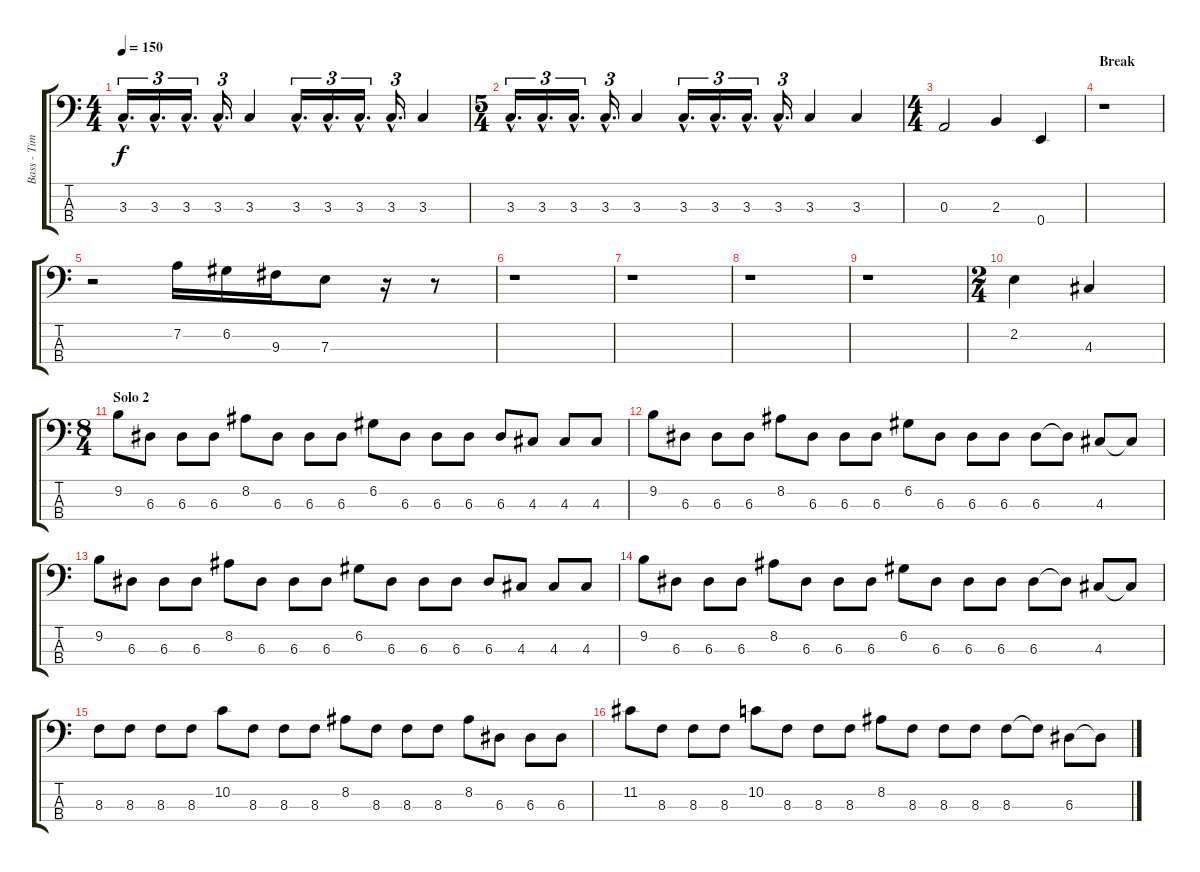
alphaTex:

\track ("Bass - Timi Hansen" "Bass - Tim") {instrument slapbass2}
\staff {score tabs}
\tuning (G2 D2 A1 E1) {hide}
\ts (4 4)
\tempo 150
\clef f4
\ks c
3.3{hac}.16{d tu (3 2) dy f} 3.3{hac}.16{d tu (3 2)} 3.3{hac}.16{d tu (3 2)} 3.3{hac}.16{d tu (3 2)} 3.3.4 3.3{hac}.16{d tu (3 2)} 3.3{hac}.16{d tu (3 2)} 3.3{hac}.16{d tu (3 2)} 3.3{hac}.16{d tu (3 2)} 3.3.4 |
\ts (5 4)
3.3{hac}.16{d tu (3 2)} 3.3{hac}.16{d tu (3 2)} 3.3{hac}.16{d tu (3 2)} 3.3{hac}.16{d tu (3 2)} 3.3.4 3.3{hac}.16{d tu (3 2)} 3.3{hac}.16{d tu (3 2)} 3.3{hac}.16{d tu (3 2)} 3.3{hac}.16{d tu (3 2)} 3.3.4 3.3.4 |
\ts (4 4)
0.3.2 2.3.4 0.4.4 |
\section ("" "Break")
r.1 |
r.2 7.2.16 6.2.16 9.3.16 7.3.8 r.16 r.8 |
r.1 |
r.1 |
r.1 |
r.1 |
\ts (2 4)
2.2.4 4.3.4 |
\ts (8 4)
\section ("" "Solo 2")
9.2.8 6.3.8 6.3.8 6.3.8 8.2.8 6.3.8 6.3.8 6.3.8 6.2.8 6.3.8 6.3.8 6.3.8 6.3.8 4.3.8 4.3.8 4.3.8 |
9.2.8 6.3.8 6.3.8 6.3.8 8.2.8 6.3.8 6.3.8 6.3.8 6.2.8 6.3.8 6.3.8 6.3.8 6.3.8 6.3{t}.8 4.3.8 4.3{t}.8 |
9.2.8 6.3.8 6.3.8 6.3.8 8.2.8 6.3.8 6.3.8 6.3.8 6.2.8 6.3.8 6.3.8 6.3.8 6.3.8 4.3.8 4.3.8 4.3.8 |
9.2.8 6.3.8 6.3.8 6.3.8 8.2.8 6.3.8 6.3.8 6.3.8 6.2.8 6.3.8 6.3.8 6.3.8 6.3.8 6.3{t}.8 4.3.8 4.3{t}.8 |
\section ("" "")
8.3.8 8.3.8 8.3.8 8.3.8 10.2.8 8.3.8 8.3.8 8.3.8 8.2.8 8.3.8 8.3.8 8.3.8 8.2.8 6.3.8 6.3.8 6.3.8 |
11.2.8 8.3.8 8.3.8 8.3.8 10.2.8 8.3.8 8.3.8 8.3.8 8.2.8 8.3.8 8.3.8 8.3.8 8.3.8 8.3{t}.8 6.3.8 6.3{t}.8
